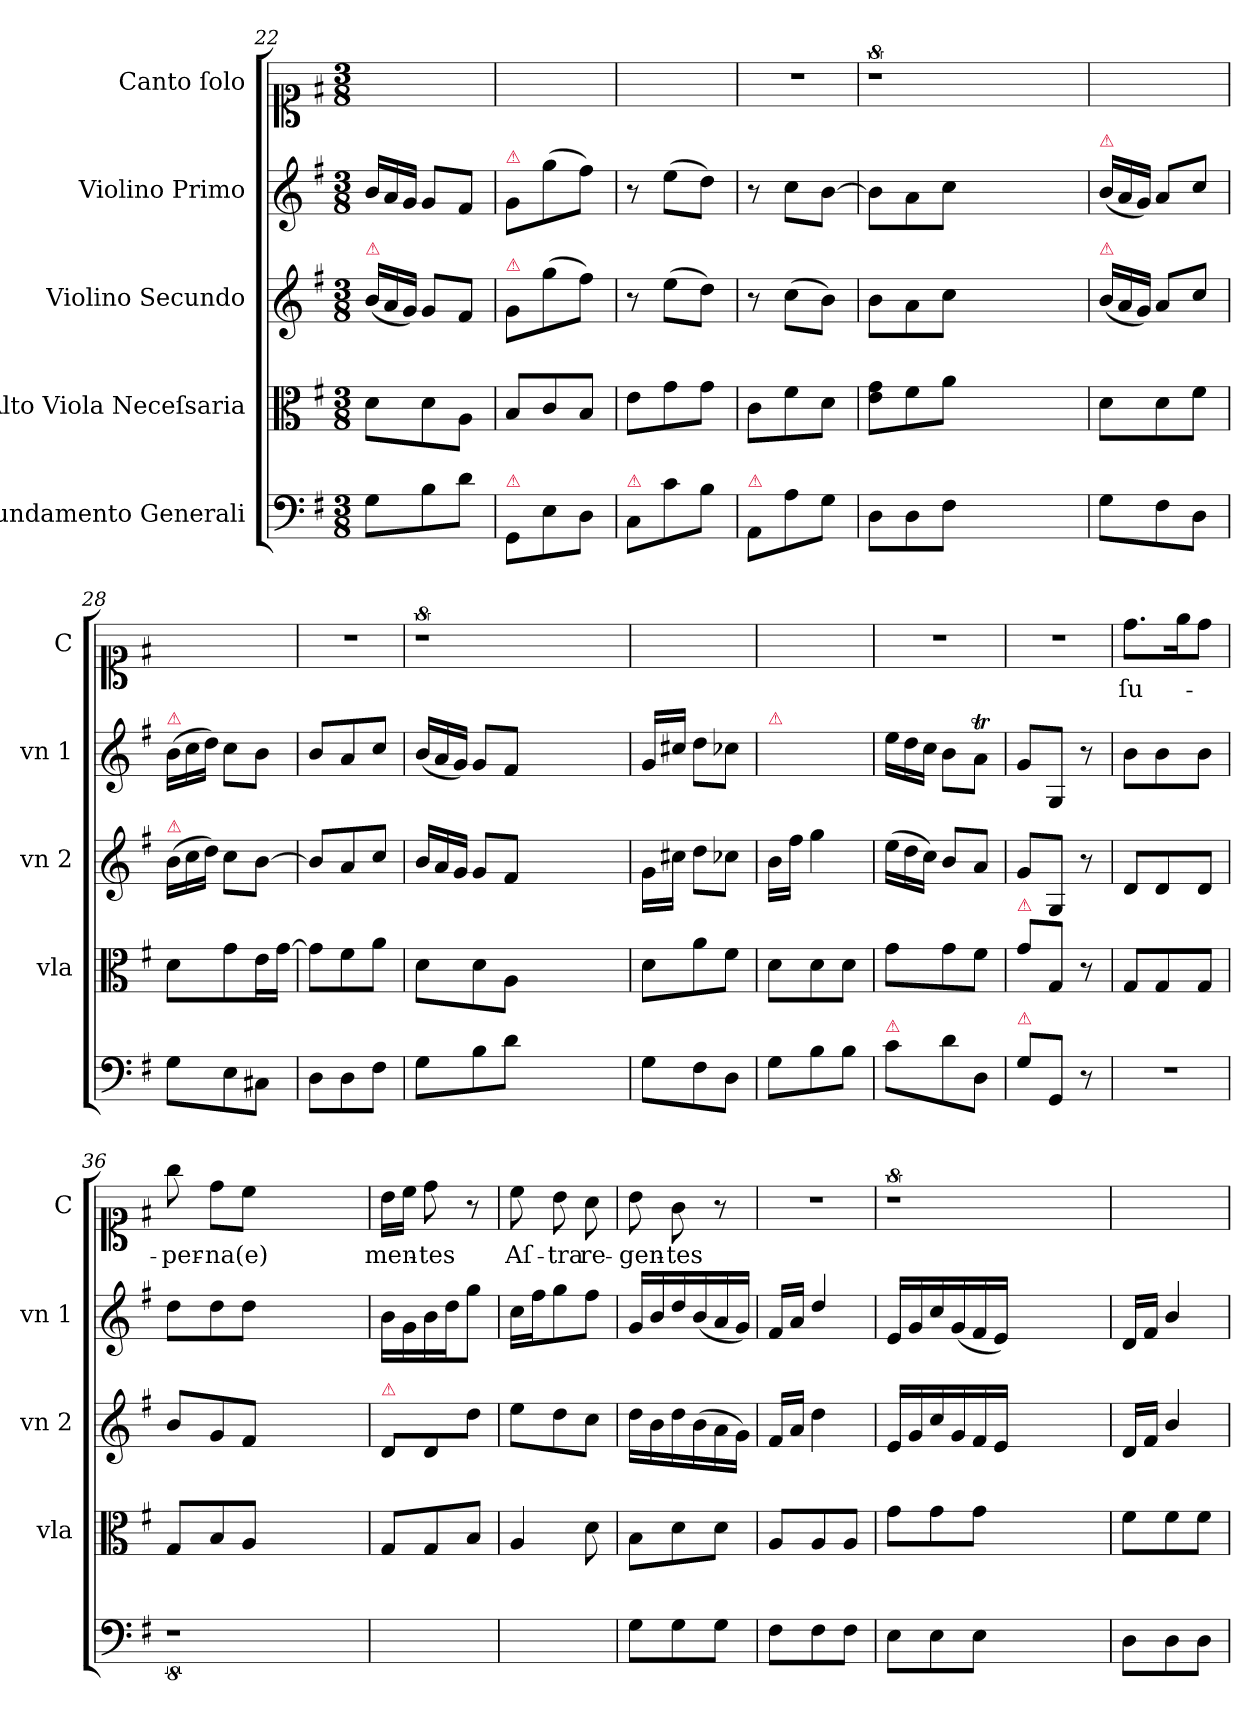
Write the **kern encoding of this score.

**kern	**kern	**dynam	**kern	**dynam	**kern	**dynam	**kern	**text
*part5	*part4	*part4	*part3	*part3	*part2	*part2	*part1	*part1
*staff5	*staff4	*staff4	*staff3	*staff3	*staff2	*staff2	*staff1	*staff1
*I"Fundamento Generali	*I"Alto Viola Neceſsaria	*	*I"Violino Secundo	*	*I"Violino Primo	*	*I"Canto ſolo	*
*	*I'vla	*	*I'vn 2	*	*I'vn 1	*	*I'C	*
*clefF4	*clefC3	*	*clefG2	*	*clefG2	*	*clefC1	*
*k[f#]	*k[f#]	*	*k[f#]	*	*k[f#]	*	*k[f#]	*
*M3/8	*M3/8	*	*M3/8	*	*M3/8	*	*M3/8	*
*	*	*	*Xtuplet	*	*Xtuplet	*	*	*
=22	=22	=22	=22	=22	=22	=22	=22	=22
!	!	!	!LO:TX:a:color=crimson:t=⚠	!	!	!	!	!
8G\L	8d\L	.	(24b/LL	.	24b/LL	.	4.ryy	.
.	.	.	24a/	.	24a/	.	.	.
.	.	.	24g/JJ)	.	24g/JJ	.	.	.
8B\	8d\	.	8g/L	.	8g/L	.	.	.
8d\J	8A\J	.	8f#/J	.	8f#/J	.	.	.
=23	=23	=23	=23	=23	=23	=23	=23	=23
!	!	!	!	!	!LO:TX:a:color=crimson:t=⚠	!	!	!
!	!	!	!LO:TX:a:color=crimson:t=⚠	!	!	!	!	!
!LO:TX:a:color=crimson:t=⚠	!	!	!	!	!	!	!	!
8GG/L	8B/L	.	8g/L	.	8g/L	.	4.ryy	.
8E\	8c/	.	(8gg\	.	(8gg\	.	.	.
8D\J	8B/J	.	8ff#\J)	.	8ff#\J)	.	.	.
=24	=24	=24	=24	=24	=24	=24	=24	=24
!LO:TX:a:color=crimson:t=⚠	!	!	!	!	!	!	!	!
8C/L	8e\L	.	8r	.	8r	.	4.ryy	.
8c\	8g\	.	(8ee\L	.	(8ee\L	.	.	.
8B\J	8g\J	.	8dd\J)	.	8dd\J)	.	.	.
=25	=25	=25	=25	=25	=25	=25	=25	=25
!LO:TX:a:color=crimson:t=⚠	!	!	!	!	!	!	!	!
8AA/L	8c\L	.	8r	.	8r	.	4.r	.
8A\	8f#\	.	(8cc\L	.	8cc\L	.	.	.
8G\J	8d\J	.	8b\J)	.	[8b\J	.	.	.
=26	=26	=26	=26	=26	=26	=26	=26	=26
8D\L	8e\ 8g\L	.	8b\L	.	8b\L]	.	8%9r	.
8D\	8f#\	.	8a\	.	8a\	.	.	.
8F#\J	8a\J	.	8cc\J	.	8cc\J	.	.	.
2.ryy	2.ryy	.	2.ryy	.	2.ryy	.	.	.
=27	=27	=27	=27	=27	=27	=27	=27	=27
!	!	!	!	!	!LO:TX:a:color=crimson:t=⚠	!	!	!
!	!	!	!LO:TX:a:color=crimson:t=⚠	!	!	!	!	!
8G\L	8d\L	.	(24b/LL	.	(24b/LL	.	4.ryy	.
.	.	.	24a/	.	24a/	.	.	.
.	.	.	24g/JJ)	.	24g/JJ)	.	.	.
8F#\	8d\	.	8a/L	.	8a/L	.	.	.
8D\J	8f#\J	.	8cc/J	.	8cc/J	.	.	.
=28	=28	=28	=28	=28	=28	=28	=28	=28
!	!	!	!	!	!LO:TX:a:color=crimson:t=⚠	!	!	!
!	!	!	!LO:TX:a:color=crimson:t=⚠	!	!	!	!	!
8G\L	8d\L	.	(24b\LL	.	(24b\LL	.	4.ryy	.
.	.	.	24cc\	.	24cc\	.	.	.
.	.	.	24dd\JJ)	.	24dd\JJ)	.	.	.
8E\	8g\	.	8cc\L	.	8cc\L	.	.	.
8C#X\J	16e\L	.	[8b\J	.	8b\J	.	.	.
.	[16g\JJ	.	.	.	.	.	.	.
=29	=29	=29	=29	=29	=29	=29	=29	=29
8D\L	8g\L]	.	8b/L]	.	8b/L	.	4.r	.
8D\	8f#\	.	8a/	.	8a/	.	.	.
8F#\J	8a\J	.	8cc/J	.	8cc/J	.	.	.
=30	=30	=30	=30	=30	=30	=30	=30	=30
8G\L	8d\L	.	24b/LL	.	(24b/LL	.	8%9r	.
.	.	.	24a/	.	24a/	.	.	.
.	.	.	24g/JJ	.	24g/JJ)	.	.	.
8B\	8d\	.	8g/L	.	8g/L	.	.	.
8d\J	8A\J	.	8f#/J	.	8f#/J	.	.	.
2.ryy	2.ryy	.	2.ryy	.	2.ryy	.	.	.
=31	=31	=31	=31	=31	=31	=31	=31	=31
8G\L	8d\L	.	16g\LL	.	16g/LL	.	4.ryy	.
.	.	.	16cc#X\JJ	.	16cc#X/JJ	.	.	.
8F#\	8a\	.	8dd\L	.	8dd\L	.	.	.
8D\J	8f#\J	.	8cc-X\J	.	8cc-X\J	.	.	.
=32	=32	=32	=32	=32	=32	=32	=32	=32
!	!	!	!	!	!LO:TX:a:color=crimson:t=⚠	!	!	!
8G\L	8d\L	.	16b\LL	.	4.ryy	.	4.ryy	.
.	.	.	16ff#\JJ	.	.	.	.	.
8B\	8d\	.	4gg\	.	.	.	.	.
8B\J	8d\J	.	.	.	.	.	.	.
=33	=33	=33	=33	=33	=33	=33	=33	=33
!LO:TX:a:color=crimson:t=⚠	!	!	!	!	!	!	!	!
8c\L	8g\L	.	(24ee\LL	.	24ee\LL	.	4.r	.
.	.	.	24dd\	.	24dd\	.	.	.
.	.	.	24cc\JJ)	.	24cc\JJ	.	.	.
8d\	8g\	.	8b/L	.	8b\L	.	.	.
8D/J	8f#\J	.	8a/J	.	8aT\J	.	.	.
=34	=34	=34	=34	=34	=34	=34	=34	=34
!	!LO:TX:a:color=crimson:t=⚠	!	!	!	!	!	!	!
!LO:TX:a:color=crimson:t=⚠	!	!	!	!	!	!	!	!
8G\L	8g\L	.	8g/L	.	8g/L	.	4.r	.
8GG/J	8G/J	.	8G/J	.	8G/J	.	.	.
8r	8r	.	8r	.	8r	.	.	.
=35	=35	=35	=35	=35	=35	=35	=35	=35
!	!	!LO:DY:a	!	!LO:DY:a	!	!LO:DY:a	!	!
4.r	8G/L	po&colon;	8d/L	po&colon;	8b\L	po	8.dd\L	ſu-
.	8G/	.	8d/	.	8b\	.	.	.
.	.	.	.	.	.	.	16ee\K	.
.	8G/J	.	8d/J	.	8b\J	.	8dd\J	.
=36	=36	=36	=36	=36	=36	=36	=36	=36
8%9r	8G/L	.	8b/L	.	8dd\L	.	8gg\	-per-
.	8B/	.	8g/	.	8dd\	.	8dd\L	-na(e)
.	8A/J	.	8f#/J	.	8dd\J	.	8cc\J	.
.	2.ryy	.	2.ryy	.	2.ryy	.	2.ryy	.
=37	=37	=37	=37	=37	=37	=37	=37	=37
!	!	!	!LO:TX:a:color=crimson:t=⚠	!	!	!	!	!
4.ryy	8G/L	.	8d/L	.	16b\LL	.	16b\LL	men-
.	.	.	.	.	16g\	.	16cc\JJ	.
.	8G/	.	8d/	.	16b\	.	8dd\	-tes
.	.	.	.	.	16dd\J	.	.	.
.	8B/J	.	8dd\J	.	8gg\J	.	8r	.
=38	=38	=38	=38	=38	=38	=38	=38	=38
4.ryy	4A/	.	8ee\L	.	16cc\LL	.	8cc\	Aſ-
.	.	.	.	.	16ff#\J	.	.	.
.	.	.	8dd\	.	8gg\	.	8b\	-tra
.	8d\	.	8cc\J	.	8ff#\J	.	8a\	re-
=39	=39	=39	=39	=39	=39	=39	=39	=39
!	!	!	!	!LO:DY:a	!	!LO:DY:a	!	!
8G\L	8B\L	.	16dd\LL	fo&colon;	16g/LL	fo&colon;	8b\	-gen-
.	.	.	16b\	.	16b/	.	.	.
8G\	8d\	.	16dd\	.	16dd/	.	8g\	-tes
.	.	.	(16b\	.	(16b/	.	.	.
8G\J	8d\J	.	16a\	.	16a/	.	8r	.
.	.	.	16g\JJ)	.	16g/JJ)	.	.	.
=40	=40	=40	=40	=40	=40	=40	=40	=40
8F#\L	8A/L	.	16f#/LL	.	16f#/LL	.	4.r	.
.	.	.	16a/JJ	.	16a/JJ	.	.	.
8F#\	8A/	.	4dd\	.	4dd/	.	.	.
8F#\J	8A/J	.	.	.	.	.	.	.
=41	=41	=41	=41	=41	=41	=41	=41	=41
8E\L	8g\L	.	16e/LL	.	16e/LL	.	8%9r	.
.	.	.	16g/	.	16g/	.	.	.
8E\	8g\	.	16cc/	.	16cc/	.	.	.
.	.	.	16g/	.	(16g/	.	.	.
8E\J	8g\J	.	16f#/	.	16f#/	.	.	.
.	.	.	16e/JJ	.	16e/JJ)	.	.	.
2.ryy	2.ryy	.	2.ryy	.	2.ryy	.	.	.
=42	=42	=42	=42	=42	=42	=42	=42	=42
8D\L	8f#\L	.	16d/LL	.	16d/LL	.	4.ryy	.
.	.	.	16f#/JJ	.	16f#/JJ	.	.	.
8D\	8f#\	.	4b/	.	4b/	.	.	.
8D\J	8f#\J	.	.	.	.	.	.	.
=	=	=	=	=	=	=	=	=
*-	*-	*-	*-	*-	*-	*-	*-	*-
